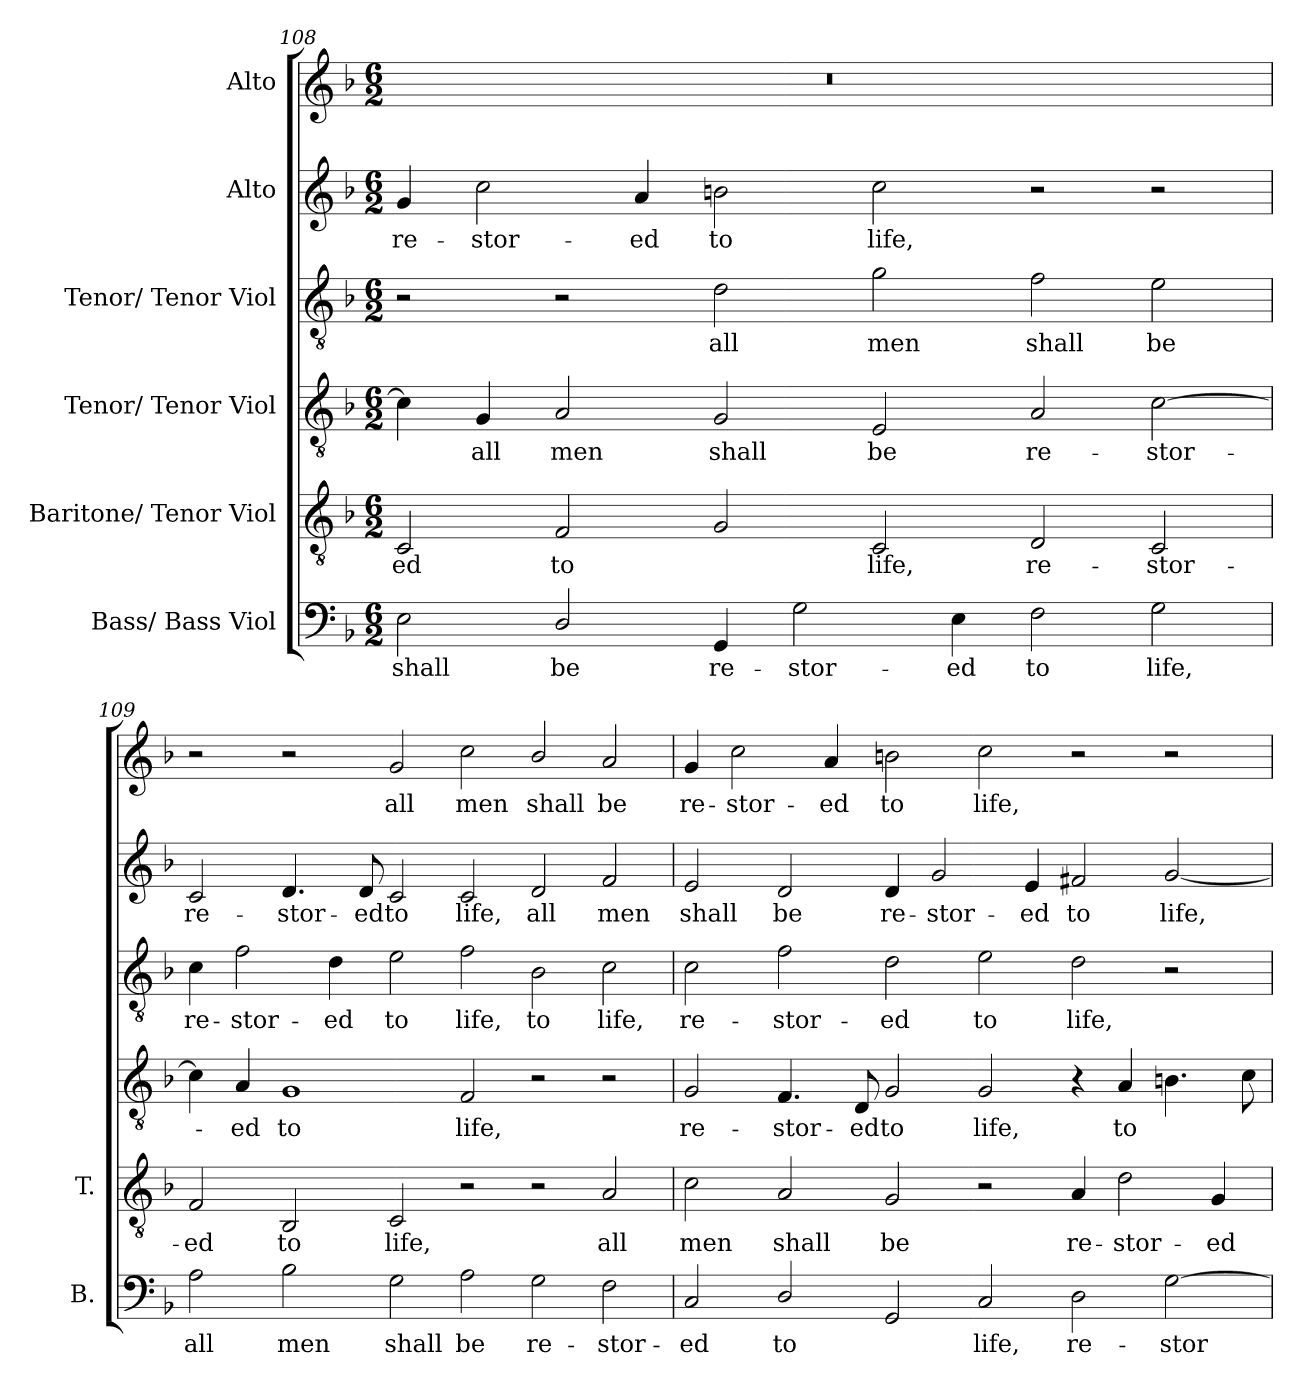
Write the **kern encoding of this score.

**kern	**text	**kern	**text	**kern	**text	**kern	**text	**kern	**text	**kern	**text
*part6	*part6	*part5	*part5	*part4	*part4	*part3	*part3	*part2	*part2	*part1	*part1
*staff6	*staff6	*staff5	*staff5	*staff4	*staff4	*staff3	*staff3	*staff2	*staff2	*staff1	*staff1
*I"Bass/ Bass Viol	*	*I"Baritone/ Tenor Viol	*	*I"Tenor/ Tenor Viol	*	*I"Tenor/ Tenor Viol	*	*I"Alto	*	*I"Alto	*
*I'B.	*	*I'T.	*	*	*	*	*	*	*	*	*
*clefF4	*	*clefGv2	*	*clefGv2	*	*clefGv2	*	*clefG2	*	*clefG2	*
*	*	*ITrd7c12	*	*ITrd7c12	*	*ITrd7c12	*	*	*	*	*
*k[b-]	*	*k[b-]	*	*k[b-]	*	*k[b-]	*	*k[b-]	*	*k[b-]	*
*F:	*	*F:	*	*F:	*	*F:	*	*F:	*	*F:	*
*M6/2	*	*M6/2	*	*M6/2	*	*M6/2	*	*M6/2	*	*M6/2	*
=108	=108	=108	=108	=108	=108	=108	=108	=108	=108	=108	=108
!	!LO:LY:b:color=#000000	!	!	!	!	!	!	!	!	!	!
!	!	!	!LO:LY:b:color=#000000	!	!	!	!	!	!	!	!
!	!	!	!	!	!	!	!	!	!LO:LY:b:color=#000000	!LO:N:vis=1	!
2Ei\	shall	2CCi/	-ed	4Ci\]	.	2r	.	4gi/	re-	0.r	.
!	!	!	!	!	!LO:LY:b:color=#000000	!	!	!	!	!	!
!	!	!	!	!	!	!	!	!	!LO:LY:b:color=#000000	!	!
.	.	.	.	4GGi/	all	.	.	2cci\	-stor-	.	.
!	!LO:LY:b:color=#000000	!	!	!	!	!	!	!	!	!	!
!	!	!	!LO:LY:b:color=#000000	!	!	!	!	!	!	!	!
!	!	!	!	!	!LO:LY:b:color=#000000	!	!	!	!	!	!
2Di/	be	2FFi/	to	2AAi/	men	2r	.	.	.	.	.
!	!	!	!	!	!	!	!	!	!LO:LY:b:color=#000000	!	!
.	.	.	.	.	.	.	.	4ai/	-ed	.	.
!	!LO:LY:b:color=#000000	!	!	!	!	!	!	!	!	!	!
!	!	!	!	!	!LO:LY:b:color=#000000	!	!	!	!	!	!
!	!	!	!	!	!	!	!LO:LY:b:color=#000000	!	!	!	!
!	!	!	!	!	!	!	!	!	!LO:LY:b:color=#000000	!	!
4GGi/	re-	2GGi/	.	2GGi/	shall	2Di\	all	2bni\	to	.	.
!	!LO:LY:b:color=#000000	!	!	!	!	!	!	!	!	!	!
2Gi\	-stor-	.	.	.	.	.	.	.	.	.	.
!	!	!	!LO:LY:b:color=#000000	!	!	!	!	!	!	!	!
!	!	!	!	!	!LO:LY:b:color=#000000	!	!	!	!	!	!
!	!	!	!	!	!	!	!LO:LY:b:color=#000000	!	!	!	!
!	!	!	!	!	!	!	!	!	!LO:LY:b:color=#000000	!	!
.	.	2CCi/	life,	2EEi/	be	2Gi\	men	2cci\	life,	.	.
!	!LO:LY:b:color=#000000	!	!	!	!	!	!	!	!	!	!
4Ei\	-ed	.	.	.	.	.	.	.	.	.	.
!	!LO:LY:b:color=#000000	!	!	!	!	!	!	!	!	!	!
!	!	!	!LO:LY:b:color=#000000	!	!	!	!	!	!	!	!
!	!	!	!	!	!LO:LY:b:color=#000000	!	!	!	!	!	!
!	!	!	!	!	!	!	!LO:LY:b:color=#000000	!	!	!	!
2Fi\	to	2DDi/	re-	2AAi/	re-	2Fi\	shall	2r	.	.	.
!	!LO:LY:b:color=#000000	!	!	!	!	!	!	!	!	!	!
!	!	!	!LO:LY:b:color=#000000	!	!	!	!	!	!	!	!
!	!	!	!	!	!LO:LY:b:color=#000000	!	!	!	!	!	!
!	!	!	!	!	!	!	!LO:LY:b:color=#000000	!	!	!	!
2Gi\	life,	2CCi/	-stor-	[2Ci\	-stor-	2Ei\	be	2r	.	.	.
=109	=109	=109	=109	=109	=109	=109	=109	=109	=109	=109	=109
!	!LO:LY:b:color=#000000	!	!	!	!	!	!	!	!	!	!
!	!	!	!LO:LY:b:color=#000000	!	!	!	!	!	!	!	!
!	!	!	!	!	!	!	!LO:LY:b:color=#000000	!	!	!	!
!	!	!	!	!	!	!	!	!	!LO:LY:b:color=#000000	!	!
2Ai\	all	2FFi/	-ed	4Ci\]	.	4Ci\	re-	2ci/	re-	2r	.
!	!	!	!	!	!LO:LY:b:color=#000000	!	!	!	!	!	!
!	!	!	!	!	!	!	!LO:LY:b:color=#000000	!	!	!	!
.	.	.	.	4AAi/	-ed	2Fi\	-stor-	.	.	.	.
!	!LO:LY:b:color=#000000	!	!	!	!	!	!	!	!	!	!
!	!	!	!LO:LY:b:color=#000000	!	!	!	!	!	!	!	!
!	!	!	!	!	!LO:LY:b:color=#000000	!	!	!	!	!	!
!	!	!	!	!	!	!	!	!	!LO:LY:b:color=#000000	!	!
2B-i\	men	2BBB-i/	to	1GGi	to	.	.	4.di/	-stor-	2r	.
!	!	!	!	!	!	!	!LO:LY:b:color=#000000	!	!	!	!
.	.	.	.	.	.	4Di\	-ed	.	.	.	.
!	!	!	!	!	!	!	!	!	!LO:LY:b:color=#000000	!	!
.	.	.	.	.	.	.	.	8di/	-ed	.	.
!	!LO:LY:b:color=#000000	!	!	!	!	!	!	!	!	!	!
!	!	!	!LO:LY:b:color=#000000	!	!	!	!	!	!	!	!
!	!	!	!	!	!	!	!LO:LY:b:color=#000000	!	!	!	!
!	!	!	!	!	!	!	!	!	!LO:LY:b:color=#000000	!	!
!	!	!	!	!	!	!	!	!	!	!	!LO:LY:b:color=#000000
2Gi\	shall	2CCi/	life,	.	.	2Ei\	to	2ci/	to	2gi/	all
!	!LO:LY:b:color=#000000	!	!	!	!	!	!	!	!	!	!
!	!	!	!	!	!LO:LY:b:color=#000000	!	!	!	!	!	!
!	!	!	!	!	!	!	!LO:LY:b:color=#000000	!	!	!	!
!	!	!	!	!	!	!	!	!	!LO:LY:b:color=#000000	!	!
!	!	!	!	!	!	!	!	!	!	!	!LO:LY:b:color=#000000
2Ai\	be	2r	.	2FFi/	life,	2Fi\	life,	2ci/	life,	2cci\	men
!	!LO:LY:b:color=#000000	!	!	!	!	!	!	!	!	!	!
!	!	!	!	!	!	!	!LO:LY:b:color=#000000	!	!	!	!
!	!	!	!	!	!	!	!	!	!LO:LY:b:color=#000000	!	!
!	!	!	!	!	!	!	!	!	!	!	!LO:LY:b:color=#000000
2Gi\	re-	2r	.	2r	.	2BB-i\	to	2di/	all	2b-i/	shall
!	!LO:LY:b:color=#000000	!	!	!	!	!	!	!	!	!	!
!	!	!	!LO:LY:b:color=#000000	!	!	!	!	!	!	!	!
!	!	!	!	!	!	!	!LO:LY:b:color=#000000	!	!	!	!
!	!	!	!	!	!	!	!	!	!LO:LY:b:color=#000000	!	!
!	!	!	!	!	!	!	!	!	!	!	!LO:LY:b:color=#000000
2Fi\	-stor-	2AAi/	all	2r	.	2Ci\	life,	2fi/	men	2ai/	be
!!LO:PB:g=z
=110	=110	=110	=110	=110	=110	=110	=110	=110	=110	=110	=110
!	!LO:LY:b:color=#000000	!	!	!	!	!	!	!	!	!	!
!	!	!	!LO:LY:b:color=#000000	!	!	!	!	!	!	!	!
!	!	!	!	!	!LO:LY:b:color=#000000	!	!	!	!	!	!
!	!	!	!	!	!	!	!LO:LY:b:color=#000000	!	!	!	!
!	!	!	!	!	!	!	!	!	!LO:LY:b:color=#000000	!	!
!	!	!	!	!	!	!	!	!	!	!	!LO:LY:b:color=#000000
2Ci/	-ed	2Ci\	men	2GGi/	re-	2Ci\	re-	2ei/	shall	4gi/	re-
!	!	!	!	!	!	!	!	!	!	!	!LO:LY:b:color=#000000
.	.	.	.	.	.	.	.	.	.	2cci\	-stor-
!	!LO:LY:b:color=#000000	!	!	!	!	!	!	!	!	!	!
!	!	!	!LO:LY:b:color=#000000	!	!	!	!	!	!	!	!
!	!	!	!	!	!LO:LY:b:color=#000000	!	!	!	!	!	!
!	!	!	!	!	!	!	!LO:LY:b:color=#000000	!	!	!	!
!	!	!	!	!	!	!	!	!	!LO:LY:b:color=#000000	!	!
2Di/	to	2AAi/	shall	4.FFi/	-stor-	2Fi\	-stor-	2di/	be	.	.
!	!	!	!	!	!	!	!	!	!	!	!LO:LY:b:color=#000000
.	.	.	.	.	.	.	.	.	.	4ai/	-ed
!	!	!	!	!	!LO:LY:b:color=#000000	!	!	!	!	!	!
.	.	.	.	8DDi/	-ed	.	.	.	.	.	.
!	!	!	!LO:LY:b:color=#000000	!	!	!	!	!	!	!	!
!	!	!	!	!	!LO:LY:b:color=#000000	!	!	!	!	!	!
!	!	!	!	!	!	!	!LO:LY:b:color=#000000	!	!	!	!
!	!	!	!	!	!	!	!	!	!LO:LY:b:color=#000000	!	!
!	!	!	!	!	!	!	!	!	!	!	!LO:LY:b:color=#000000
2GGi/	.	2GGi/	be	2GGi/	to	2Di\	-ed	4di/	re-	2bni\	to
!	!	!	!	!	!	!	!	!	!LO:LY:b:color=#000000	!	!
.	.	.	.	.	.	.	.	2gi/	-stor-	.	.
!	!LO:LY:b:color=#000000	!	!	!	!	!	!	!	!	!	!
!	!	!	!	!	!LO:LY:b:color=#000000	!	!	!	!	!	!
!	!	!	!	!	!	!	!LO:LY:b:color=#000000	!	!	!	!
!	!	!	!	!	!	!	!	!	!	!	!LO:LY:b:color=#000000
2Ci/	life,	2r	.	2GGi/	life,	2Ei\	to	.	.	2cci\	life,
!	!	!	!	!	!	!	!	!	!LO:LY:b:color=#000000	!	!
.	.	.	.	.	.	.	.	4ei/	-ed	.	.
!	!LO:LY:b:color=#000000	!	!	!	!	!	!	!	!	!	!
!	!	!	!LO:LY:b:color=#000000	!	!	!	!	!	!	!	!
!	!	!	!	!	!	!	!LO:LY:b:color=#000000	!	!	!	!
!	!	!	!	!	!	!	!	!	!LO:LY:b:color=#000000	!	!
2Di\	re-	4AAi/	re-	4r	.	2Di\	life,	2f#Xi/	to	2r	.
!	!	!	!LO:LY:b:color=#000000	!	!	!	!	!	!	!	!
!	!	!	!	!	!LO:LY:b:color=#000000	!	!	!	!	!	!
.	.	2Di\	-stor-	4AAi/	to	.	.	.	.	.	.
!	!LO:LY:b:color=#000000	!	!	!	!	!	!	!	!	!	!
!	!	!	!	!	!	!	!	!	!LO:LY:b:color=#000000	!	!
[2Gi\	-stor-	.	.	4.BBni\	.	2r	.	[2gi/	life,	2r	.
!	!	!	!LO:LY:b:color=#000000	!	!	!	!	!	!	!	!
.	.	4GGi/	-ed	.	.	.	.	.	.	.	.
.	.	.	.	8Ci\	.	.	.	.	.	.	.
=	=	=	=	=	=	=	=	=	=	=	=
*-	*-	*-	*-	*-	*-	*-	*-	*-	*-	*-	*-
